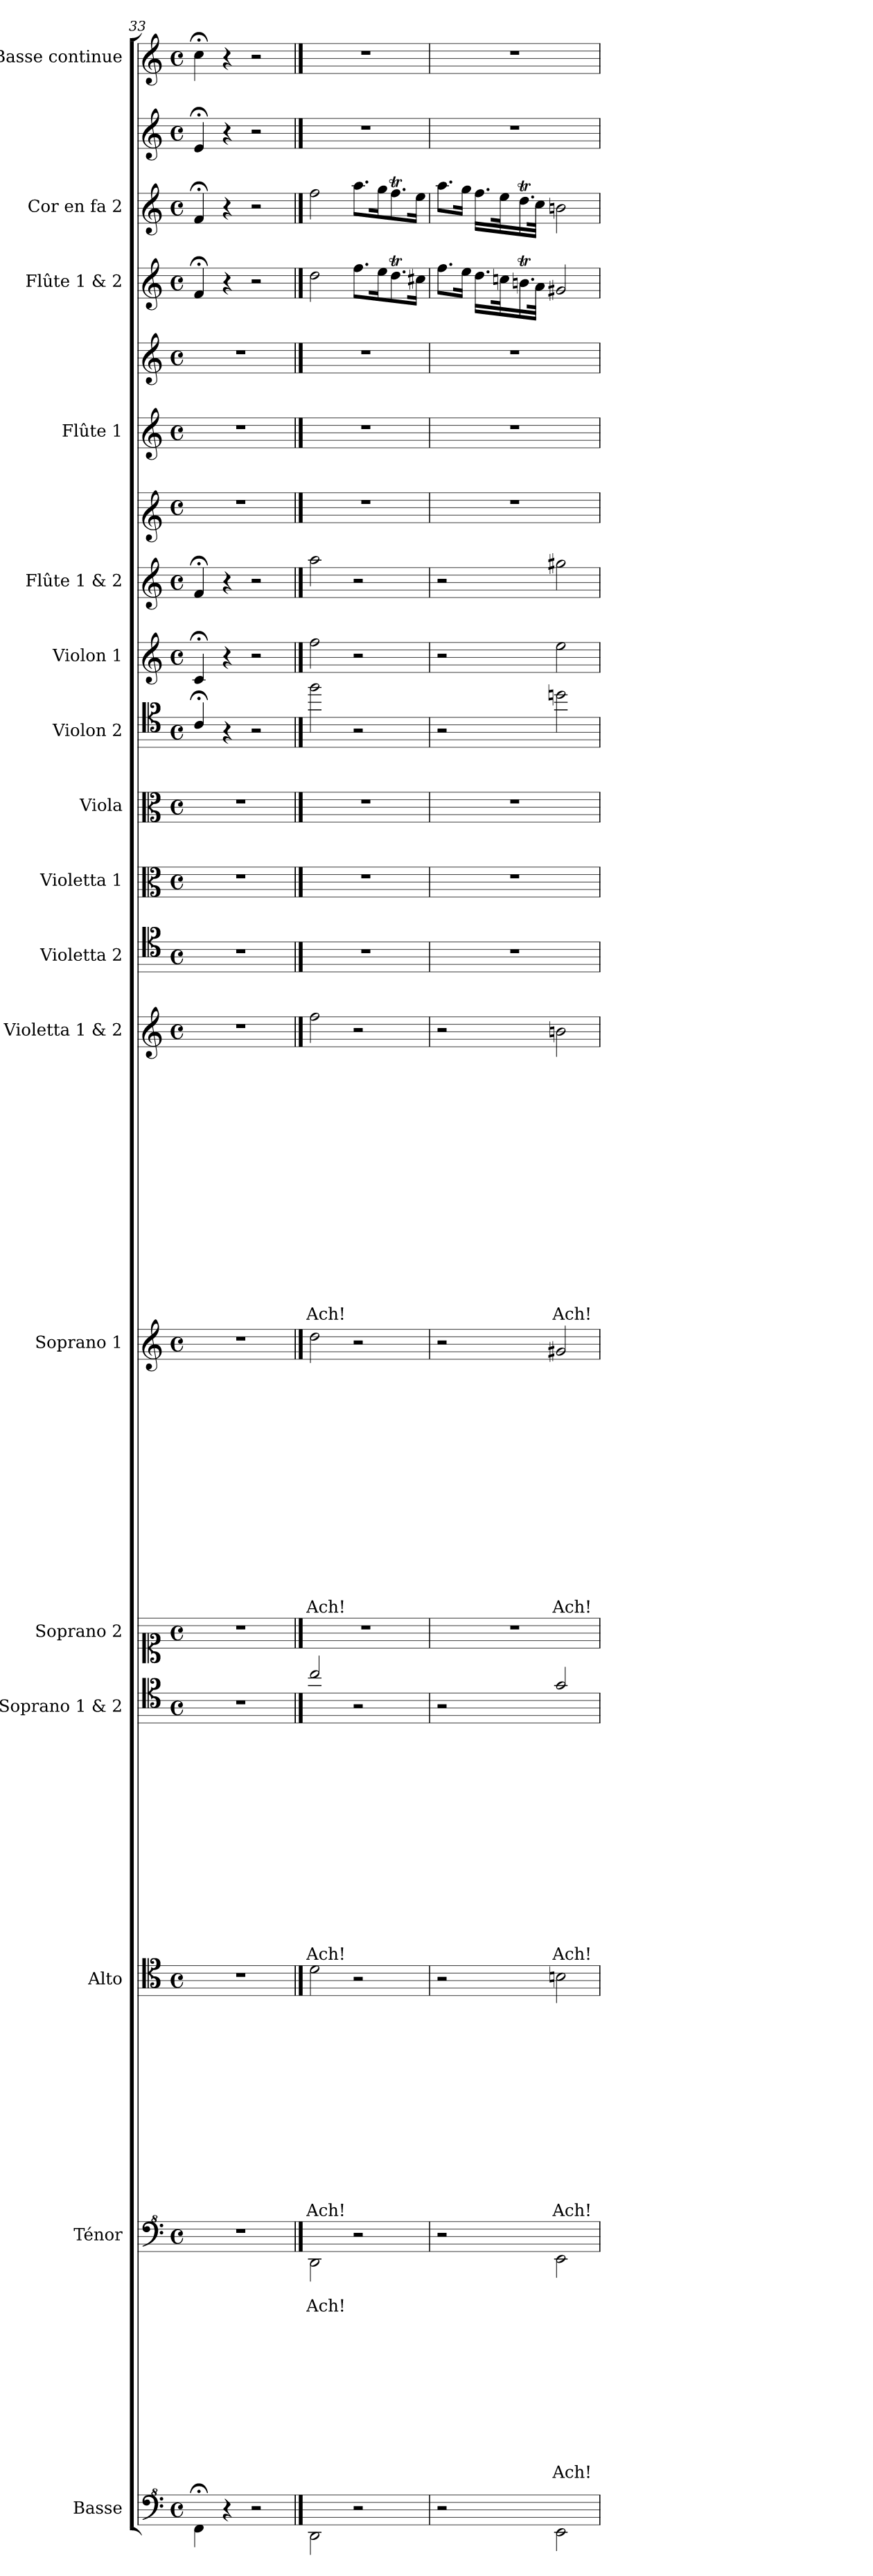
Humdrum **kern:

**kern	**kern	**text	**text	**text	**text	**text	**text	**text	**text	**text	**text	**text	**text	**kern	**text	**text	**text	**text	**text	**text	**text	**text	**text	**text	**text	**text	**text	**kern	**text	**text	**text	**text	**text	**text	**text	**text	**text	**text	**text	**text	**text	**text	**kern	**kern	**text	**text	**text	**text	**text	**text	**text	**text	**text	**text	**text	**text	**text	**text	**text	**kern	**text	**text	**text	**text	**text	**text	**text	**text	**text	**text	**text	**text	**text	**text	**text	**text	**kern	**kern	**kern	**kern	**kern	**kern	**kern	**kern	**kern	**kern	**kern	**kern	**kern
*part17	*part16	*part16	*part16	*part16	*part16	*part16	*part16	*part16	*part16	*part16	*part16	*part16	*part16	*part15	*part15	*part15	*part15	*part15	*part15	*part15	*part15	*part15	*part15	*part15	*part15	*part15	*part15	*part14	*part14	*part14	*part14	*part14	*part14	*part14	*part14	*part14	*part14	*part14	*part14	*part14	*part14	*part14	*part13	*part12	*part12	*part12	*part12	*part12	*part12	*part12	*part12	*part12	*part12	*part12	*part12	*part12	*part12	*part12	*part12	*part11	*part11	*part11	*part11	*part11	*part11	*part11	*part11	*part11	*part11	*part11	*part11	*part11	*part11	*part11	*part11	*part11	*part10	*part9	*part8	*part7	*part6	*part5	*part5	*part4	*part4	*part3	*part2	*part2	*part1
*staff20	*staff19	*staff19	*staff19	*staff19	*staff19	*staff19	*staff19	*staff19	*staff19	*staff19	*staff19	*staff19	*staff19	*staff18	*staff18	*staff18	*staff18	*staff18	*staff18	*staff18	*staff18	*staff18	*staff18	*staff18	*staff18	*staff18	*staff18	*staff17	*staff17	*staff17	*staff17	*staff17	*staff17	*staff17	*staff17	*staff17	*staff17	*staff17	*staff17	*staff17	*staff17	*staff17	*staff16	*staff15	*staff15	*staff15	*staff15	*staff15	*staff15	*staff15	*staff15	*staff15	*staff15	*staff15	*staff15	*staff15	*staff15	*staff15	*staff15	*staff14	*staff14	*staff14	*staff14	*staff14	*staff14	*staff14	*staff14	*staff14	*staff14	*staff14	*staff14	*staff14	*staff14	*staff14	*staff14	*staff14	*staff13	*staff12	*staff11	*staff10	*staff9	*staff8	*staff7	*staff6	*staff5	*staff4	*staff3	*staff2	*staff1
*I"Basse	*I"Ténor	*	*	*	*	*	*	*	*	*	*	*	*	*I"Alto	*	*	*	*	*	*	*	*	*	*	*	*	*	*I"Soprano 1 & 2	*	*	*	*	*	*	*	*	*	*	*	*	*	*	*I"Soprano 2	*I"Soprano 1	*	*	*	*	*	*	*	*	*	*	*	*	*	*	*	*I"Violetta 1 & 2	*	*	*	*	*	*	*	*	*	*	*	*	*	*	*	*	*I"Violetta 2	*I"Violetta 1	*I"Viola	*I"Violon 2	*I"Violon 1	*I"Flûte 1 & 2	*	*I"Flûte 1	*	*I"Flûte 1 & 2	*I"Cor en fa 2	*	*I"Basse continue
*I'Bas	*I'T	*	*	*	*	*	*	*	*	*	*	*	*	*I'A	*	*	*	*	*	*	*	*	*	*	*	*	*	*I'Pno	*	*	*	*	*	*	*	*	*	*	*	*	*	*	*I'S 2	*I'S 1	*	*	*	*	*	*	*	*	*	*	*	*	*	*	*	*	*	*	*	*	*	*	*	*	*	*	*	*	*	*	*	*	*I'Vta 2	*I'Vta 1	*I'Vla	*I'Vln 2	*I'Vln 1	*I'Vln 1	*	*I'Fl 1	*	*	*I'Cor 2	*	*I'BC
*clefF^4	*clefF^4	*	*	*	*	*	*	*	*	*	*	*	*	*clefC4	*	*	*	*	*	*	*	*	*	*	*	*	*	*clefC5	*	*	*	*	*	*	*	*	*	*	*	*	*	*	*clefC1	*clefG2	*	*	*	*	*	*	*	*	*	*	*	*	*	*	*	*clefG2	*	*	*	*	*	*	*	*	*	*	*	*	*	*	*	*	*clefC5	*clefC3	*clefC3	*clefC5	*clefG2	*clefG2	*clefG1	*clefG2	*clefG2	*clefG2	*clefG2	*clefG2	*clefG2
*ITrd7c12	*	*	*	*	*	*	*	*	*	*	*	*	*	*	*	*	*	*	*	*	*	*	*	*	*	*	*	*	*	*	*	*	*	*	*	*	*	*	*	*	*	*	*	*	*	*	*	*	*	*	*	*	*	*	*	*	*	*	*	*	*	*	*	*	*	*	*	*	*	*	*	*	*	*	*	*	*	*	*	*	*	*	*	*	*	*	*	*ITrd4c7	*ITrd4c7
*k[]	*k[]	*	*	*	*	*	*	*	*	*	*	*	*	*k[]	*	*	*	*	*	*	*	*	*	*	*	*	*	*k[]	*	*	*	*	*	*	*	*	*	*	*	*	*	*	*k[]	*k[]	*	*	*	*	*	*	*	*	*	*	*	*	*	*	*	*k[]	*	*	*	*	*	*	*	*	*	*	*	*	*	*	*	*	*k[]	*k[]	*k[]	*k[]	*k[]	*k[]	*k[]	*k[]	*k[]	*k[]	*k[]	*k[b-]	*k[b-]
*C:	*C:	*	*	*	*	*	*	*	*	*	*	*	*	*C:	*	*	*	*	*	*	*	*	*	*	*	*	*	*C:	*	*	*	*	*	*	*	*	*	*	*	*	*	*	*C:	*C:	*	*	*	*	*	*	*	*	*	*	*	*	*	*	*	*C:	*	*	*	*	*	*	*	*	*	*	*	*	*	*	*	*	*C:	*C:	*C:	*C:	*C:	*C:	*C:	*C:	*C:	*C:	*C:	*F:	*F:
*M4/4	*M4/4	*	*	*	*	*	*	*	*	*	*	*	*	*M4/4	*	*	*	*	*	*	*	*	*	*	*	*	*	*M4/4	*	*	*	*	*	*	*	*	*	*	*	*	*	*	*M4/4	*M4/4	*	*	*	*	*	*	*	*	*	*	*	*	*	*	*	*M4/4	*	*	*	*	*	*	*	*	*	*	*	*	*	*	*	*	*M4/4	*M4/4	*M4/4	*M4/4	*M4/4	*M4/4	*M4/4	*M4/4	*M4/4	*M4/4	*M4/4	*M4/4	*M4/4
*met(c)	*met(c)	*	*	*	*	*	*	*	*	*	*	*	*	*met(c)	*	*	*	*	*	*	*	*	*	*	*	*	*	*met(c)	*	*	*	*	*	*	*	*	*	*	*	*	*	*	*met(c)	*met(c)	*	*	*	*	*	*	*	*	*	*	*	*	*	*	*	*met(c)	*	*	*	*	*	*	*	*	*	*	*	*	*	*	*	*	*met(c)	*met(c)	*met(c)	*met(c)	*met(c)	*met(c)	*met(c)	*met(c)	*met(c)	*met(c)	*met(c)	*met(c)	*met(c)
=33	=33	=33	=33	=33	=33	=33	=33	=33	=33	=33	=33	=33	=33	=33	=33	=33	=33	=33	=33	=33	=33	=33	=33	=33	=33	=33	=33	=33	=33	=33	=33	=33	=33	=33	=33	=33	=33	=33	=33	=33	=33	=33	=33	=33	=33	=33	=33	=33	=33	=33	=33	=33	=33	=33	=33	=33	=33	=33	=33	=33	=33	=33	=33	=33	=33	=33	=33	=33	=33	=33	=33	=33	=33	=33	=33	=33	=33	=33	=33	=33	=33	=33	=33	=33	=33	=33	=33	=33	=33
4FF;<\	1r	.	.	.	.	.	.	.	.	.	.	.	.	1r	.	.	.	.	.	.	.	.	.	.	.	.	.	1r	.	.	.	.	.	.	.	.	.	.	.	.	.	.	1r	1r	.	.	.	.	.	.	.	.	.	.	.	.	.	.	.	1r	.	.	.	.	.	.	.	.	.	.	.	.	.	.	.	.	1r	1r	1r	4A;</	4c;</	4f;</	1r	1r	1r	4f;</	4f;</	4A;</	4f;<\
4r	.	.	.	.	.	.	.	.	.	.	.	.	.	.	.	.	.	.	.	.	.	.	.	.	.	.	.	.	.	.	.	.	.	.	.	.	.	.	.	.	.	.	.	.	.	.	.	.	.	.	.	.	.	.	.	.	.	.	.	.	.	.	.	.	.	.	.	.	.	.	.	.	.	.	.	.	.	.	.	4r	4r	4r	.	.	.	4r	4r	4r	4r
2r	.	.	.	.	.	.	.	.	.	.	.	.	.	.	.	.	.	.	.	.	.	.	.	.	.	.	.	.	.	.	.	.	.	.	.	.	.	.	.	.	.	.	.	.	.	.	.	.	.	.	.	.	.	.	.	.	.	.	.	.	.	.	.	.	.	.	.	.	.	.	.	.	.	.	.	.	.	.	.	2r	2r	2r	.	.	.	2r	2r	2r	2r
!!LO:PB:g=z
==34	==34	==34	==34	==34	==34	==34	==34	==34	==34	==34	==34	==34	==34	==34	==34	==34	==34	==34	==34	==34	==34	==34	==34	==34	==34	==34	==34	==34	==34	==34	==34	==34	==34	==34	==34	==34	==34	==34	==34	==34	==34	==34	==34	==34	==34	==34	==34	==34	==34	==34	==34	==34	==34	==34	==34	==34	==34	==34	==34	==34	==34	==34	==34	==34	==34	==34	==34	==34	==34	==34	==34	==34	==34	==34	==34	==34	==34	==34	==34	==34	==34	==34	==34	==34	==34	==34	==34	==34	==34
2DD\	2D\	.	Ach!	.	.	.	.	.	.	.	.	.	.	2d\	.	.	.	.	.	.	.	.	.	.	.	.	Ach!	2a/	.	.	.	.	.	.	.	.	.	.	.	.	.	Ach!	1r	2dd\	.	.	.	.	.	.	.	.	.	.	.	.	.	.	Ach!	2ff\	.	.	.	.	.	.	.	.	.	.	.	.	.	.	.	Ach!	1r	1r	1r	2dd\	2ff\	2aa\	1r	1r	1r	2dd\	2ff\	1r	1r
2r	2r	.	.	.	.	.	.	.	.	.	.	.	.	2r	.	.	.	.	.	.	.	.	.	.	.	.	.	2r	.	.	.	.	.	.	.	.	.	.	.	.	.	.	.	2r	.	.	.	.	.	.	.	.	.	.	.	.	.	.	.	2r	.	.	.	.	.	.	.	.	.	.	.	.	.	.	.	.	.	.	.	2r	2r	2r	.	.	.	8.ff\L	8.aa\L	.	.
.	.	.	.	.	.	.	.	.	.	.	.	.	.	.	.	.	.	.	.	.	.	.	.	.	.	.	.	.	.	.	.	.	.	.	.	.	.	.	.	.	.	.	.	.	.	.	.	.	.	.	.	.	.	.	.	.	.	.	.	.	.	.	.	.	.	.	.	.	.	.	.	.	.	.	.	.	.	.	.	.	.	.	.	.	.	16ee\k	16gg\k	.	.
.	.	.	.	.	.	.	.	.	.	.	.	.	.	.	.	.	.	.	.	.	.	.	.	.	.	.	.	.	.	.	.	.	.	.	.	.	.	.	.	.	.	.	.	.	.	.	.	.	.	.	.	.	.	.	.	.	.	.	.	.	.	.	.	.	.	.	.	.	.	.	.	.	.	.	.	.	.	.	.	.	.	.	.	.	.	8.ddT\	8.ffT\	.	.
.	.	.	.	.	.	.	.	.	.	.	.	.	.	.	.	.	.	.	.	.	.	.	.	.	.	.	.	.	.	.	.	.	.	.	.	.	.	.	.	.	.	.	.	.	.	.	.	.	.	.	.	.	.	.	.	.	.	.	.	.	.	.	.	.	.	.	.	.	.	.	.	.	.	.	.	.	.	.	.	.	.	.	.	.	.	16cc#X\Jk	16ee\Jk	.	.
=35	=35	=35	=35	=35	=35	=35	=35	=35	=35	=35	=35	=35	=35	=35	=35	=35	=35	=35	=35	=35	=35	=35	=35	=35	=35	=35	=35	=35	=35	=35	=35	=35	=35	=35	=35	=35	=35	=35	=35	=35	=35	=35	=35	=35	=35	=35	=35	=35	=35	=35	=35	=35	=35	=35	=35	=35	=35	=35	=35	=35	=35	=35	=35	=35	=35	=35	=35	=35	=35	=35	=35	=35	=35	=35	=35	=35	=35	=35	=35	=35	=35	=35	=35	=35	=35	=35	=35	=35	=35
2r	2r	.	.	.	.	.	.	.	.	.	.	.	.	2r	.	.	.	.	.	.	.	.	.	.	.	.	.	2r	.	.	.	.	.	.	.	.	.	.	.	.	.	.	1r	2r	.	.	.	.	.	.	.	.	.	.	.	.	.	.	.	2r	.	.	.	.	.	.	.	.	.	.	.	.	.	.	.	.	1r	1r	1r	2r	2r	2r	1r	1r	1r	8.ff\L	8.aa\L	1r	1r
.	.	.	.	.	.	.	.	.	.	.	.	.	.	.	.	.	.	.	.	.	.	.	.	.	.	.	.	.	.	.	.	.	.	.	.	.	.	.	.	.	.	.	.	.	.	.	.	.	.	.	.	.	.	.	.	.	.	.	.	.	.	.	.	.	.	.	.	.	.	.	.	.	.	.	.	.	.	.	.	.	.	.	.	.	.	16ee\Jk	16gg\Jk	.	.
.	.	.	.	.	.	.	.	.	.	.	.	.	.	.	.	.	.	.	.	.	.	.	.	.	.	.	.	.	.	.	.	.	.	.	.	.	.	.	.	.	.	.	.	.	.	.	.	.	.	.	.	.	.	.	.	.	.	.	.	.	.	.	.	.	.	.	.	.	.	.	.	.	.	.	.	.	.	.	.	.	.	.	.	.	.	16.dd\LL	16.ff\LL	.	.
.	.	.	.	.	.	.	.	.	.	.	.	.	.	.	.	.	.	.	.	.	.	.	.	.	.	.	.	.	.	.	.	.	.	.	.	.	.	.	.	.	.	.	.	.	.	.	.	.	.	.	.	.	.	.	.	.	.	.	.	.	.	.	.	.	.	.	.	.	.	.	.	.	.	.	.	.	.	.	.	.	.	.	.	.	.	32ccni\k	32ee\k	.	.
.	.	.	.	.	.	.	.	.	.	.	.	.	.	.	.	.	.	.	.	.	.	.	.	.	.	.	.	.	.	.	.	.	.	.	.	.	.	.	.	.	.	.	.	.	.	.	.	.	.	.	.	.	.	.	.	.	.	.	.	.	.	.	.	.	.	.	.	.	.	.	.	.	.	.	.	.	.	.	.	.	.	.	.	.	.	16.bnt\	16.ddT\	.	.
.	.	.	.	.	.	.	.	.	.	.	.	.	.	.	.	.	.	.	.	.	.	.	.	.	.	.	.	.	.	.	.	.	.	.	.	.	.	.	.	.	.	.	.	.	.	.	.	.	.	.	.	.	.	.	.	.	.	.	.	.	.	.	.	.	.	.	.	.	.	.	.	.	.	.	.	.	.	.	.	.	.	.	.	.	.	32a\JJk	32cc\JJk	.	.
2EE\	2E\	.	.	.	.	.	.	.	.	.	.	.	Ach!	2Bn\	.	.	.	.	.	.	.	.	.	.	.	.	Ach!	2e/	.	.	.	.	.	.	.	.	.	.	.	.	.	Ach!	.	2g#X/	.	.	.	.	.	.	.	.	.	.	.	.	.	.	Ach!	2bn\	.	.	.	.	.	.	.	.	.	.	.	.	.	.	.	Ach!	.	.	.	2bn\	2ee\	2gg#X\	.	.	.	2g#X/	2bn\	.	.
=	=	=	=	=	=	=	=	=	=	=	=	=	=	=	=	=	=	=	=	=	=	=	=	=	=	=	=	=	=	=	=	=	=	=	=	=	=	=	=	=	=	=	=	=	=	=	=	=	=	=	=	=	=	=	=	=	=	=	=	=	=	=	=	=	=	=	=	=	=	=	=	=	=	=	=	=	=	=	=	=	=	=	=	=	=	=	=	=	=
*-	*-	*-	*-	*-	*-	*-	*-	*-	*-	*-	*-	*-	*-	*-	*-	*-	*-	*-	*-	*-	*-	*-	*-	*-	*-	*-	*-	*-	*-	*-	*-	*-	*-	*-	*-	*-	*-	*-	*-	*-	*-	*-	*-	*-	*-	*-	*-	*-	*-	*-	*-	*-	*-	*-	*-	*-	*-	*-	*-	*-	*-	*-	*-	*-	*-	*-	*-	*-	*-	*-	*-	*-	*-	*-	*-	*-	*-	*-	*-	*-	*-	*-	*-	*-	*-	*-	*-	*-	*-
